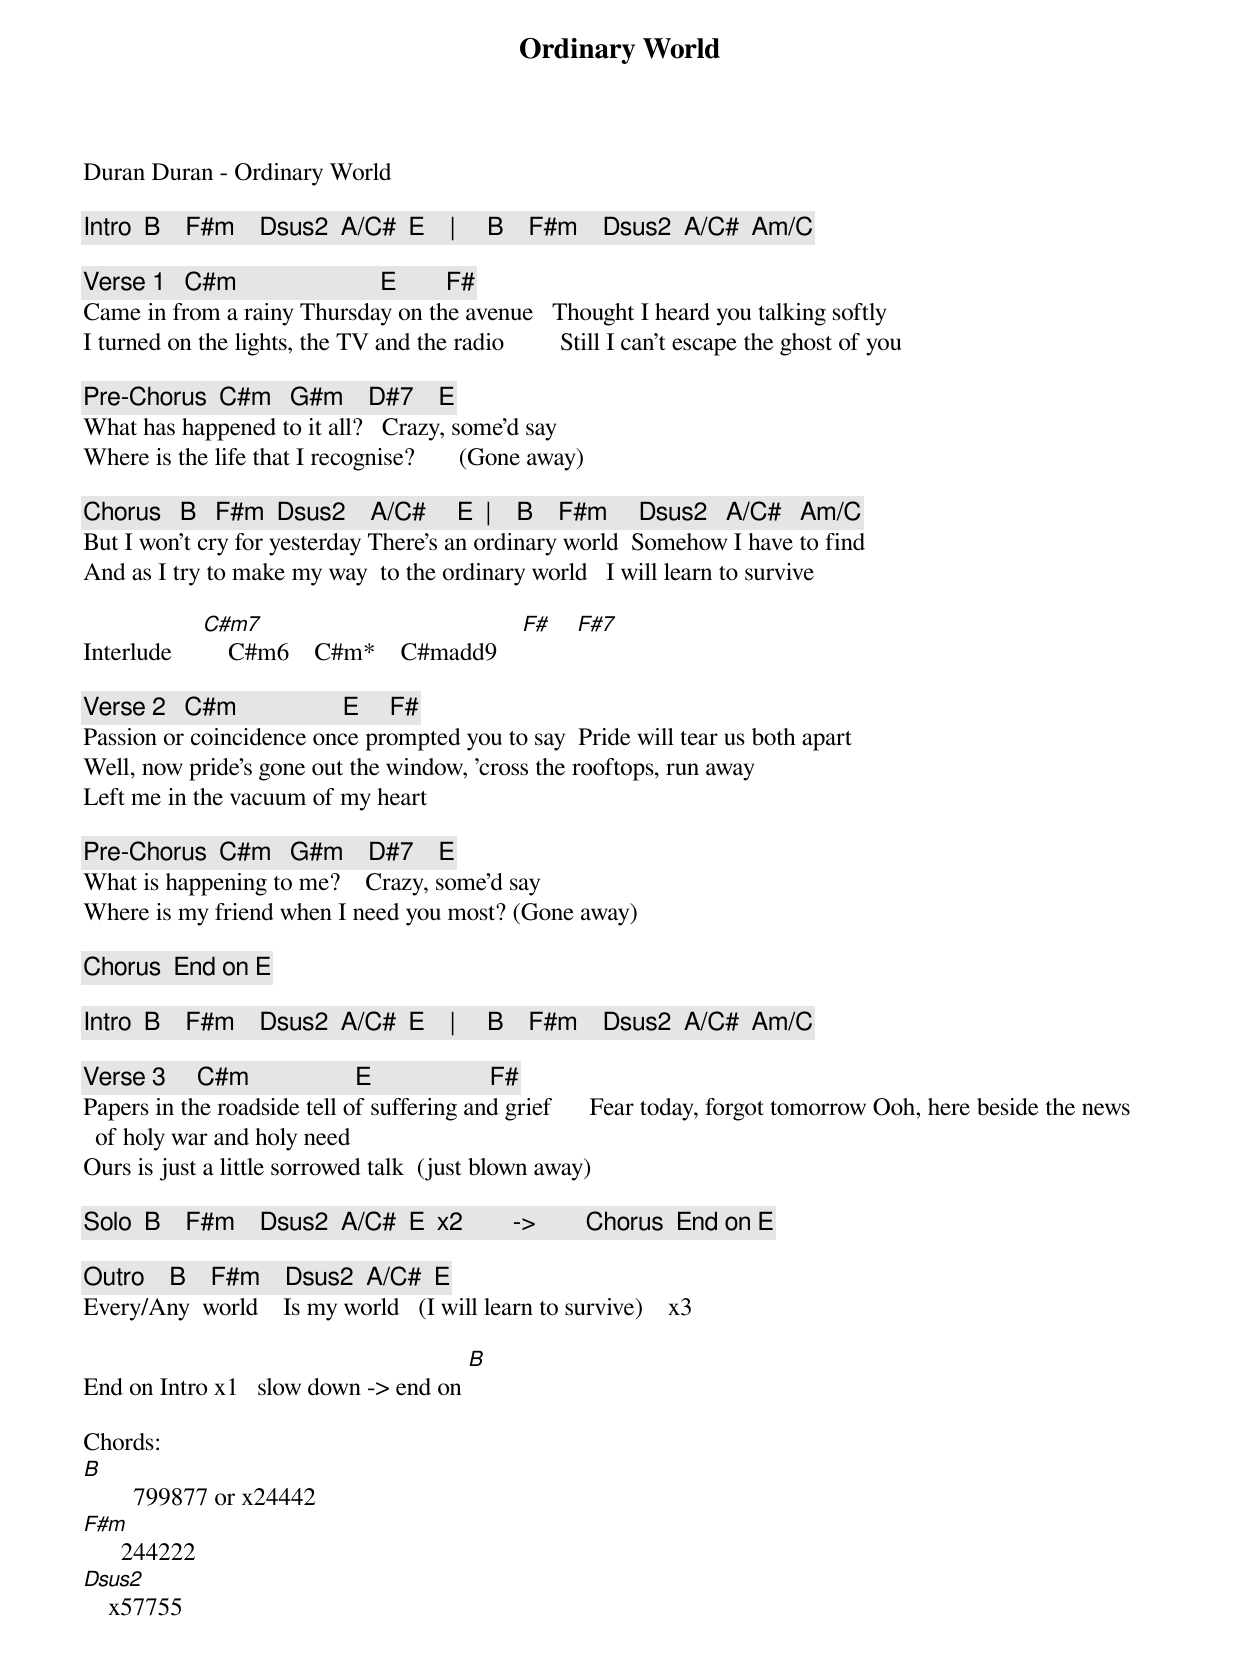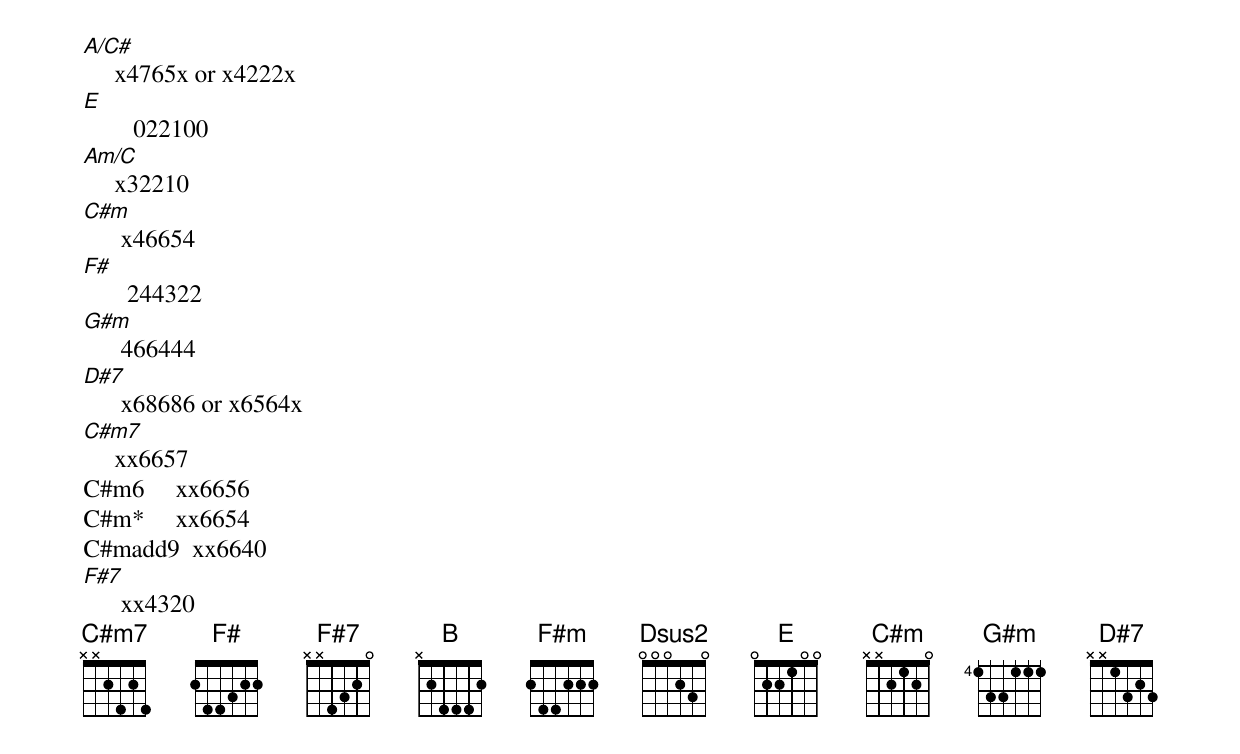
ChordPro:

{title: Ordinary World}
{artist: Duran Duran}
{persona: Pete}
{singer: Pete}
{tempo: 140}
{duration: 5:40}
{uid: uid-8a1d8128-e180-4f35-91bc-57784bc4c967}
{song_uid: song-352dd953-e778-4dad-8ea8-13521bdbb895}



Duran Duran - Ordinary World

{comment: Intro  B    F#m    Dsus2  A/C#  E    |     B    F#m    Dsus2  A/C#  Am/C}

{comment: Verse 1   C#m                       E        F#}
Came in from a rainy Thursday on the avenue   Thought I heard you talking softly
I turned on the lights, the TV and the radio         Still I can't escape the ghost of you

{comment: Pre-Chorus  C#m   G#m    D#7    E}
What has happened to it all?			Crazy, some'd say
Where is the life that I recognise?     		(Gone away)

{comment: Chorus   B   F#m  Dsus2    A/C#     E  |    B    F#m     Dsus2   A/C#   Am/C}
But I won't cry for yesterday	There's an ordinary world  Somehow I have to find
And as I try to make my way  to the ordinary world   I will learn to survive

Interlude     [C#m7]    C#m6    C#m*    C#madd9    [F#]    [F#7]

{comment: Verse 2   C#m    	            E			  F#}
Passion or coincidence once prompted you to say  Pride will tear us both apart
Well, now pride's gone out the window, 'cross the rooftops, run away
Left me in the vacuum of my heart

{comment: Pre-Chorus  C#m   G#m    D#7    E}
What is happening to me?				Crazy, some'd say
Where is my friend when I need you most?	(Gone away)

{comment: Chorus  End on E}

{comment: Intro  B    F#m    Dsus2  A/C#  E    |     B    F#m    Dsus2  A/C#  Am/C}

{comment: Verse 3     C#m                 E                   F#}
Papers in the roadside tell of suffering and grief      Fear today, forgot tomorrow Ooh, here beside the news of holy war and holy need
Ours is just a little sorrowed talk		(just blown away)

{comment: Solo  B    F#m    Dsus2  A/C#  E  x2        ->        Chorus  End on E}

{comment: Outro    B    F#m    Dsus2  A/C#  E}
Every/Any  world   	Is my world  	(I will learn to survive)    x3

End on Intro x1   slow down -> end on [B]

Chords:
[B]        799877 or x24442
[F#m]      244222
[Dsus2]    x57755
[A/C#]     x4765x or x4222x
[E]        022100
[Am/C]     x32210
[C#m]      x46654
[F#]       244322
[G#m]      466444
[D#7]      x68686 or x6564x
[C#m7]     xx6657
C#m6     xx6656
C#m*     xx6654
C#madd9  xx6640
[F#7]      xx4320
